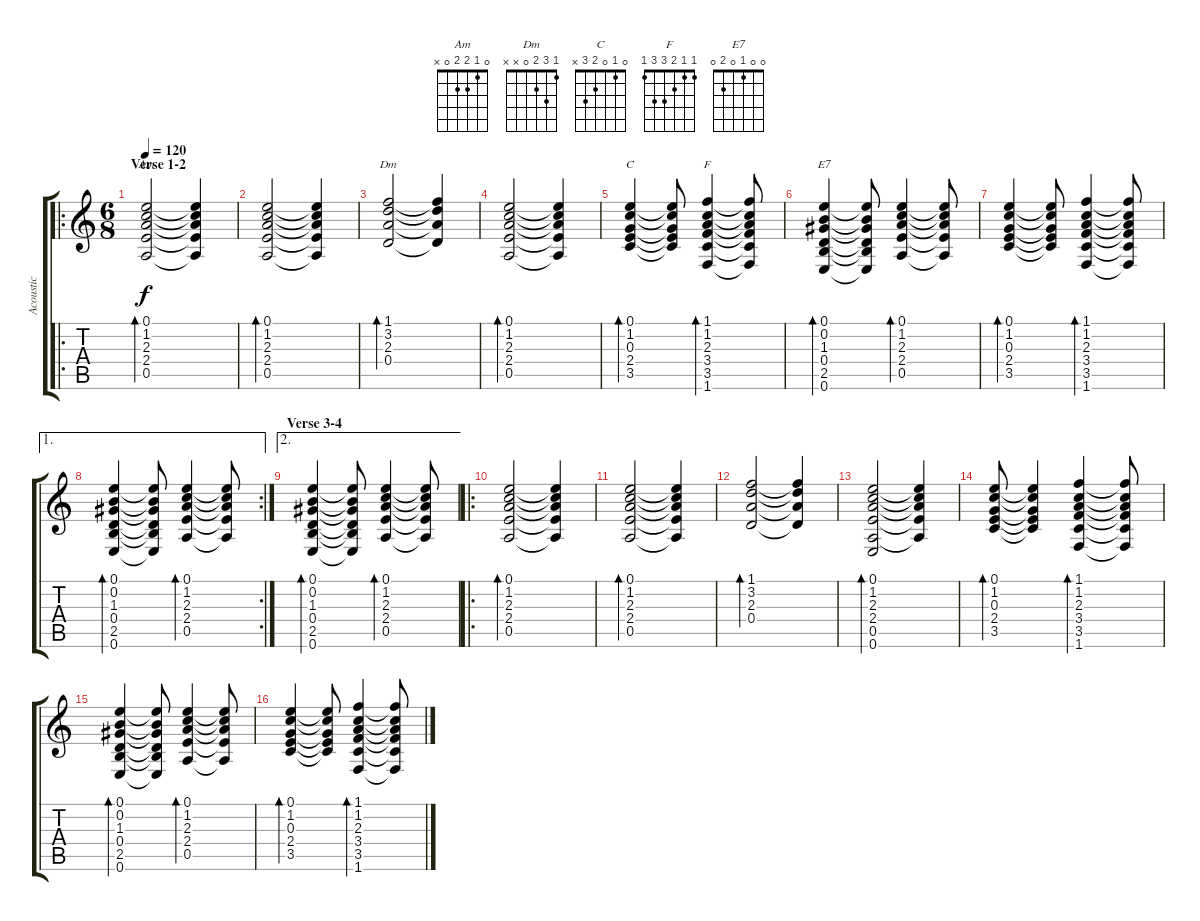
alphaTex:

\track ("Acoustic" "Acoustic") {instrument acousticguitarsteel}
\staff {score tabs}
\tuning (E4 B3 G3 D3 A2 E2) {hide}
\chord ("Am" 0 1 2 2 0 x)
\chord ("Dm" 1 3 2 0 x x)
\chord ("C" 0 1 0 2 3 x)
\chord ("F" 1 1 2 3 3 1)
\chord ("E7" 0 0 1 0 2 0)
\ro
\ts (6 8)
\section ("" "Verse 1-2")
\tempo 120
\clef g2
\ks c
(0.1 1.2 2.3 2.4 0.5).2{bd 30 ch "Am" dy f instrument acousticguitarsteel} (0.1{t} 1.2{t} 2.3{t} 2.4{t} 0.5{t}).4 |
(0.1 1.2 2.3 2.4 0.5).2{bd 30} (0.1{t} 1.2{t} 2.3{t} 2.4{t} 0.5{t}).4 |
(1.1 3.2 2.3 0.4).2{bd 30 ch "Dm"} (1.1{t} 3.2{t} 2.3{t} 0.4{t}).4 |
(0.1 1.2 2.3 2.4 0.5).2{bd 30} (0.1{t} 1.2{t} 2.3{t} 2.4{t} 0.5{t}).4 |
(0.1 1.2 0.3 2.4 3.5).4{bd 30 ch "C"} (0.1{t} 1.2{t} 0.3{t} 2.4{t} 3.5{t}).8 (1.1 1.2 2.3 3.4 3.5 1.6).4{bd 30 ch "F"} (1.1{t} 1.2{t} 2.3{t} 3.4{t} 3.5{t} 1.6{t}).8 |
(0.1 0.2 1.3 0.4 2.5 0.6).4{bd 30 ch "E7"} (0.1{t} 0.2{t} 1.3{t} 0.4{t} 2.5{t} 0.6{t}).8 (0.1 1.2 2.3 2.4 0.5).4{bd 30} (0.1{t} 1.2{t} 2.3{t} 2.4{t} 0.5{t}).8 |
(0.1 1.2 0.3 2.4 3.5).4{bd 30} (0.1{t} 1.2{t} 0.3{t} 2.4{t} 3.5{t}).8 (1.1 1.2 2.3 3.4 3.5 1.6).4{bd 30} (1.1{t} 1.2{t} 2.3{t} 3.4{t} 3.5{t} 1.6{t}).8 |
\ae 1
\rc 2
(0.1 0.2 1.3 0.4 2.5 0.6).4{bd 30} (0.1{t} 0.2{t} 1.3{t} 0.4{t} 2.5{t} 0.6{t}).8 (0.1 1.2 2.3 2.4 0.5).4{bd 30} (0.1{t} 1.2{t} 2.3{t} 2.4{t} 0.5{t}).8 |
\ae 2
\section ("" "Verse 3-4")
(0.1 0.2 1.3 0.4 2.5 0.6).4{bd 30} (0.1{t} 0.2{t} 1.3{t} 0.4{t} 2.5{t} 0.6{t}).8 (0.1 1.2 2.3 2.4 0.5).4{bd 30} (0.1{t} 1.2{t} 2.3{t} 2.4{t} 0.5{t}).8 |
\ro
(0.1 1.2 2.3 2.4 0.5).2{bd 30} (0.1{t} 1.2{t} 2.3{t} 2.4{t} 0.5{t}).4 |
(0.1 1.2 2.3 2.4 0.5).2{bd 30} (0.1{t} 1.2{t} 2.3{t} 2.4{t} 0.5{t}).4 |
(1.1 3.2 2.3 0.4).2{bd 30} (1.1{t} 3.2{t} 2.3{t} 0.4{t}).4 |
(0.1 1.2 2.3 2.4 0.5 0.6).2{bd 30} (0.1{t} 1.2{t} 2.3{t} 2.4{t} 0.5{t}).4 |
(0.1 1.2 0.3 2.4 3.5).8{bd 30} (0.1{t} 1.2{t} 0.3{t} 2.4{t} 3.5{t}).4 (1.1 1.2 2.3 3.4 3.5 1.6).4{bd 30} (1.1{t} 1.2{t} 2.3{t} 3.4{t} 3.5{t} 1.6{t}).8 |
(0.1 0.2 1.3 0.4 2.5 0.6).4{bd 30} (0.1{t} 0.2{t} 1.3{t} 0.4{t} 2.5{t} 0.6{t}).8 (0.1 1.2 2.3 2.4 0.5).4{bd 30} (0.1{t} 1.2{t} 2.3{t} 2.4{t} 0.5{t}).8 |
(0.1 1.2 0.3 2.4 3.5).4{bd 30} (0.1{t} 1.2{t} 0.3{t} 2.4{t} 3.5{t}).8 (1.1 1.2 2.3 3.4 3.5 1.6).4{bd 30} (1.1{t} 1.2{t} 2.3{t} 3.4{t} 3.5{t} 1.6{t}).8
